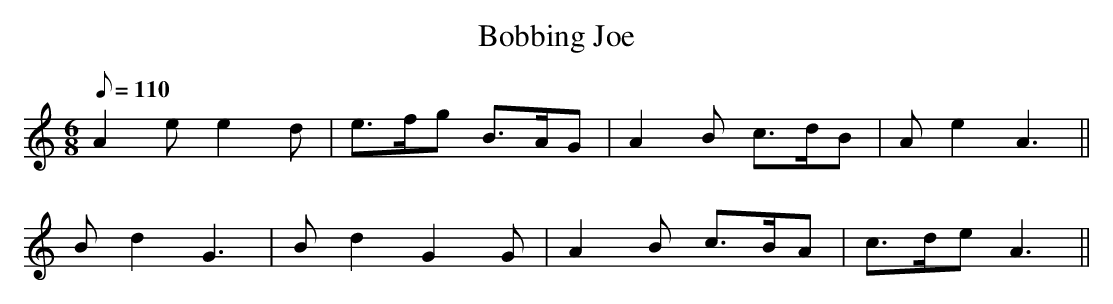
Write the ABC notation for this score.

X:1
T:Bobbing Joe
L:1/8
M:6/8
Q:110
K:A aeolian
A2e e2d|e>fg B>AG|A2B c>dB|Ae2 A3||
Bd2 G3|Bd2 G2G|A2B c>BA|c>de A3||
